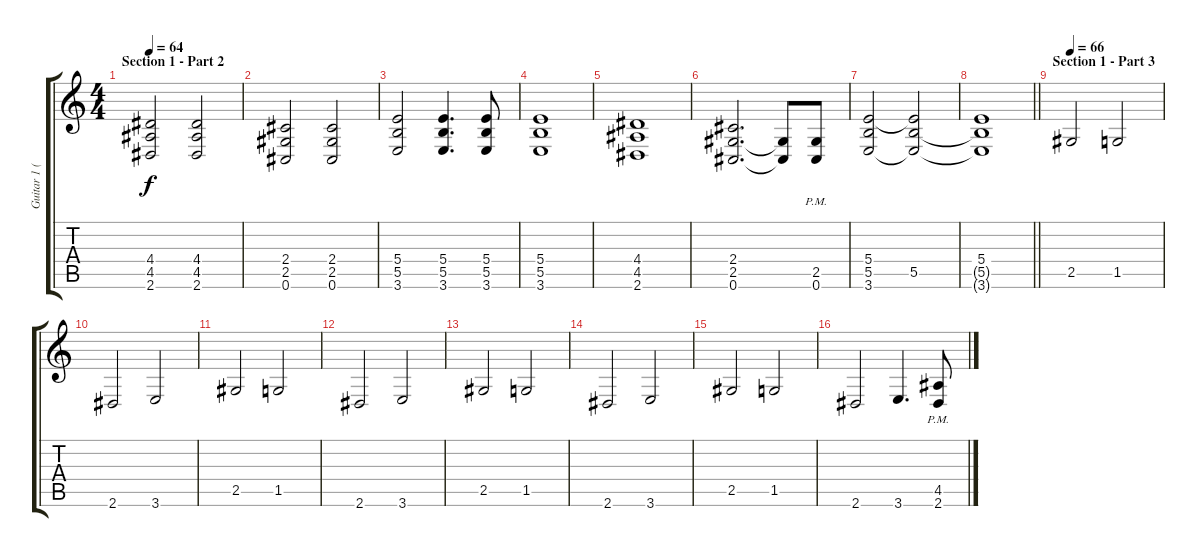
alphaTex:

\track ("Guitar 1 (Distortion)" "Guitar 1 (") {instrument distortionguitar}
\staff {score tabs}
\tuning (Db4 Ab3 E3 B2 Gb2 Db2) {hide}
\ts (4 4)
\section ("" "Section 1 - Part 2")
\tempo 64
\clef g2
\ks c
(4.4 4.5 2.6).2{dy f} (4.4 4.5 2.6).2 |
(2.4 2.5 0.6).2 (2.4 2.5 0.6).2 |
(5.4 5.5 3.6).2 (5.4 5.5 3.6).4{d} (5.4 5.5 3.6).8 |
(5.4 5.5 3.6).1 |
(4.4 4.5 2.6).1 |
(2.4 2.5 0.6).2{d} (2.5{t} 0.6{t}).8 (2.5{pm} 0.6{pm}).8 |
(5.4 5.5 3.6).2 (5.4{t} 5.5 3.6{t}).2 |
\barLineRight lightlight
(5.4 5.5{t} 3.6{t}).1 |
\section ("" "Section 1 - Part 3")
\tempo 66
2.5.2 1.5.2 |
2.6.2 3.6.2 |
2.5.2 1.5.2 |
2.6.2 3.6.2 |
2.5.2 1.5.2 |
2.6.2 3.6.2 |
2.5.2 1.5.2 |
2.6.2 3.6.4{d} (4.5{pm} 2.6{pm}).8
